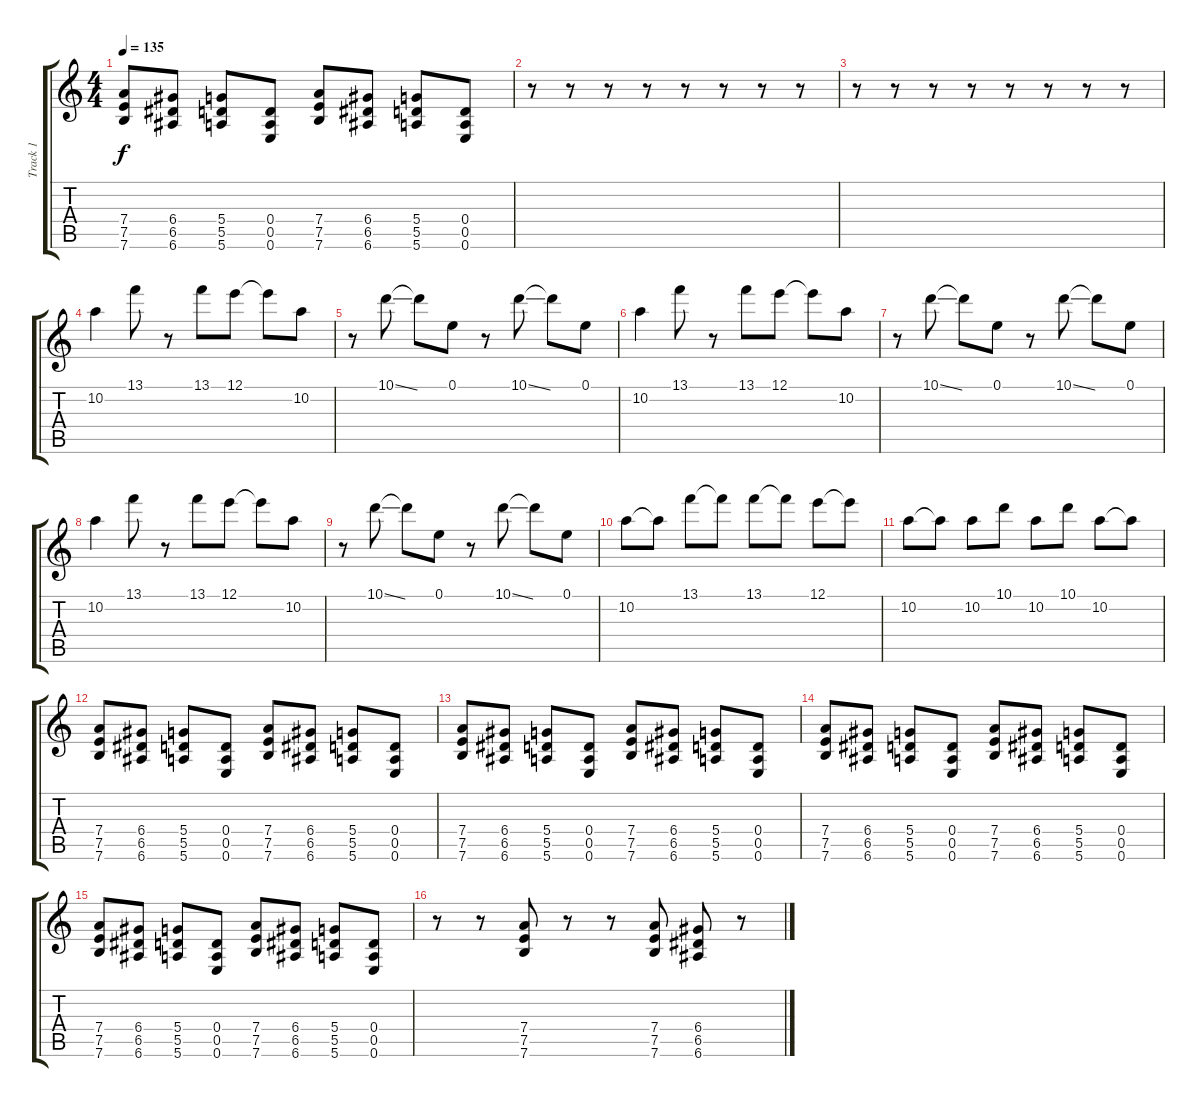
\track ("Track 1" "Track 1") {instrument distortionguitar}
\staff {score tabs}
\tuning (E4 B3 G3 D3 A2 E2) {hide}
\ts (4 4)
\tempo 135
\clef g2
\ks c
(7.4 7.5 7.6).8{dy f} (6.4 6.5 6.6).8 (5.4 5.5 5.6).8 (0.4 0.5 0.6).8 (7.4 7.5 7.6).8 (6.4 6.5 6.6).8 (5.4 5.5 5.6).8 (0.4 0.5 0.6).8 |
r.8 r.8 r.8 r.8 r.8 r.8 r.8 r.8 |
r.8 r.8 r.8 r.8 r.8 r.8 r.8 r.8 |
10.2.4 13.1.8 r.8 13.1.8 12.1.8 12.1{t}.8 10.2.8 |
r.8 10.1{ss}.8 10.1{t}.8 0.1.8 r.8 10.1{ss}.8 10.1{t}.8 0.1.8 |
10.2.4 13.1.8 r.8 13.1.8 12.1.8 12.1{t}.8 10.2.8 |
r.8 10.1{ss}.8 10.1{t}.8 0.1.8 r.8 10.1{ss}.8 10.1{t}.8 0.1.8 |
10.2.4 13.1.8 r.8 13.1.8 12.1.8 12.1{t}.8 10.2.8 |
r.8 10.1{ss}.8 10.1{t}.8 0.1.8 r.8 10.1{ss}.8 10.1{t}.8 0.1.8 |
10.2.8 10.2{t}.8 13.1.8 13.1{t}.8 13.1.8 13.1{t}.8 12.1.8 12.1{t}.8 |
10.2.8 10.2{t}.8 10.2.8 10.1.8 10.2.8 10.1.8 10.2.8 10.2{t}.8 |
(7.4 7.5 7.6).8 (6.4 6.5 6.6).8 (5.4 5.5 5.6).8 (0.4 0.5 0.6).8 (7.4 7.5 7.6).8 (6.4 6.5 6.6).8 (5.4 5.5 5.6).8 (0.4 0.5 0.6).8 |
(7.4 7.5 7.6).8 (6.4 6.5 6.6).8 (5.4 5.5 5.6).8 (0.4 0.5 0.6).8 (7.4 7.5 7.6).8 (6.4 6.5 6.6).8 (5.4 5.5 5.6).8 (0.4 0.5 0.6).8 |
(7.4 7.5 7.6).8 (6.4 6.5 6.6).8 (5.4 5.5 5.6).8 (0.4 0.5 0.6).8 (7.4 7.5 7.6).8 (6.4 6.5 6.6).8 (5.4 5.5 5.6).8 (0.4 0.5 0.6).8 |
(7.4 7.5 7.6).8 (6.4 6.5 6.6).8 (5.4 5.5 5.6).8 (0.4 0.5 0.6).8 (7.4 7.5 7.6).8 (6.4 6.5 6.6).8 (5.4 5.5 5.6).8 (0.4 0.5 0.6).8 |
r.8 r.8 (7.4 7.5 7.6).8 r.8 r.8 (7.4 7.5 7.6).8 (6.4 6.5 6.6).8 r.8
